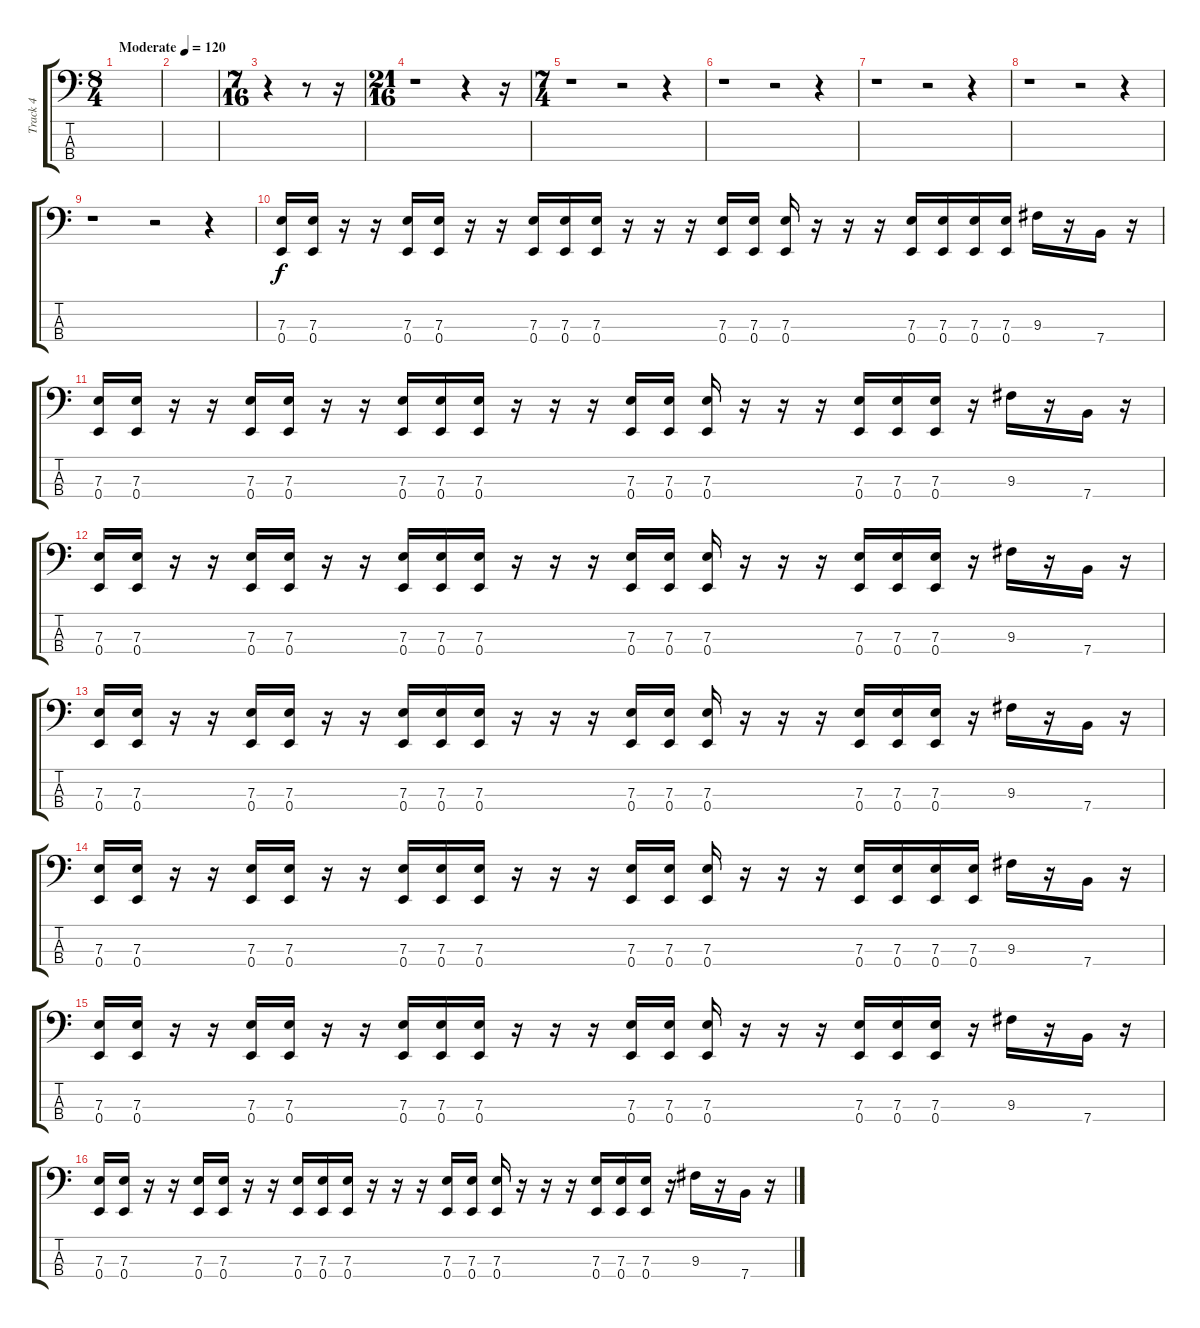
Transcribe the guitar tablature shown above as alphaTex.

\track ("Track 4" "Track 4") {instrument slapbass1}
\staff {score tabs}
\tuning (G2 D2 A1 E1) {hide}
\ts (8 4)
\tempo (120 "Moderate")
\clef f4
\ks c
|
|
\ts (7 16)
r.4 r.8 r.16 |
\ts (21 16)
r.1 r.4 r.16 |
\ts (7 4)
r.1 r.2 r.4 |
r.1 r.2 r.4 |
r.1 r.2 r.4 |
r.1 r.2 r.4 |
r.1 r.2 r.4 |
(7.3 0.4).16 (7.3 0.4).16 r.16 r.16 (7.3 0.4).16 (7.3 0.4).16 r.16 r.16 (7.3 0.4).16 (7.3 0.4).16 (7.3 0.4).16 r.16 r.16 r.16 (7.3 0.4).16 (7.3 0.4).16 (7.3 0.4).16 r.16 r.16 r.16 (7.3 0.4).16 (7.3 0.4).16 (7.3 0.4).16 (7.3 0.4).16 9.3.16 r.16 7.4.16 r.16 |
(7.3 0.4).16 (7.3 0.4).16 r.16 r.16 (7.3 0.4).16 (7.3 0.4).16 r.16 r.16 (7.3 0.4).16 (7.3 0.4).16 (7.3 0.4).16 r.16 r.16 r.16 (7.3 0.4).16 (7.3 0.4).16 (7.3 0.4).16 r.16 r.16 r.16 (7.3 0.4).16 (7.3 0.4).16 (7.3 0.4).16 r.16 9.3.16 r.16 7.4.16 r.16 |
(7.3 0.4).16 (7.3 0.4).16 r.16 r.16 (7.3 0.4).16 (7.3 0.4).16 r.16 r.16 (7.3 0.4).16 (7.3 0.4).16 (7.3 0.4).16 r.16 r.16 r.16 (7.3 0.4).16 (7.3 0.4).16 (7.3 0.4).16 r.16 r.16 r.16 (7.3 0.4).16 (7.3 0.4).16 (7.3 0.4).16 r.16 9.3.16 r.16 7.4.16 r.16 |
(7.3 0.4).16 (7.3 0.4).16 r.16 r.16 (7.3 0.4).16 (7.3 0.4).16 r.16 r.16 (7.3 0.4).16 (7.3 0.4).16 (7.3 0.4).16 r.16 r.16 r.16 (7.3 0.4).16 (7.3 0.4).16 (7.3 0.4).16 r.16 r.16 r.16 (7.3 0.4).16 (7.3 0.4).16 (7.3 0.4).16 r.16 9.3.16 r.16 7.4.16 r.16 |
(7.3 0.4).16 (7.3 0.4).16 r.16 r.16 (7.3 0.4).16 (7.3 0.4).16 r.16 r.16 (7.3 0.4).16 (7.3 0.4).16 (7.3 0.4).16 r.16 r.16 r.16 (7.3 0.4).16 (7.3 0.4).16 (7.3 0.4).16 r.16 r.16 r.16 (7.3 0.4).16 (7.3 0.4).16 (7.3 0.4).16 (7.3 0.4).16 9.3.16 r.16 7.4.16 r.16 |
(7.3 0.4).16 (7.3 0.4).16 r.16 r.16 (7.3 0.4).16 (7.3 0.4).16 r.16 r.16 (7.3 0.4).16 (7.3 0.4).16 (7.3 0.4).16 r.16 r.16 r.16 (7.3 0.4).16 (7.3 0.4).16 (7.3 0.4).16 r.16 r.16 r.16 (7.3 0.4).16 (7.3 0.4).16 (7.3 0.4).16 r.16 9.3.16 r.16 7.4.16 r.16 |
(7.3 0.4).16 (7.3 0.4).16 r.16 r.16 (7.3 0.4).16 (7.3 0.4).16 r.16 r.16 (7.3 0.4).16 (7.3 0.4).16 (7.3 0.4).16 r.16 r.16 r.16 (7.3 0.4).16 (7.3 0.4).16 (7.3 0.4).16 r.16 r.16 r.16 (7.3 0.4).16 (7.3 0.4).16 (7.3 0.4).16 r.16 9.3.16 r.16 7.4.16 r.16
